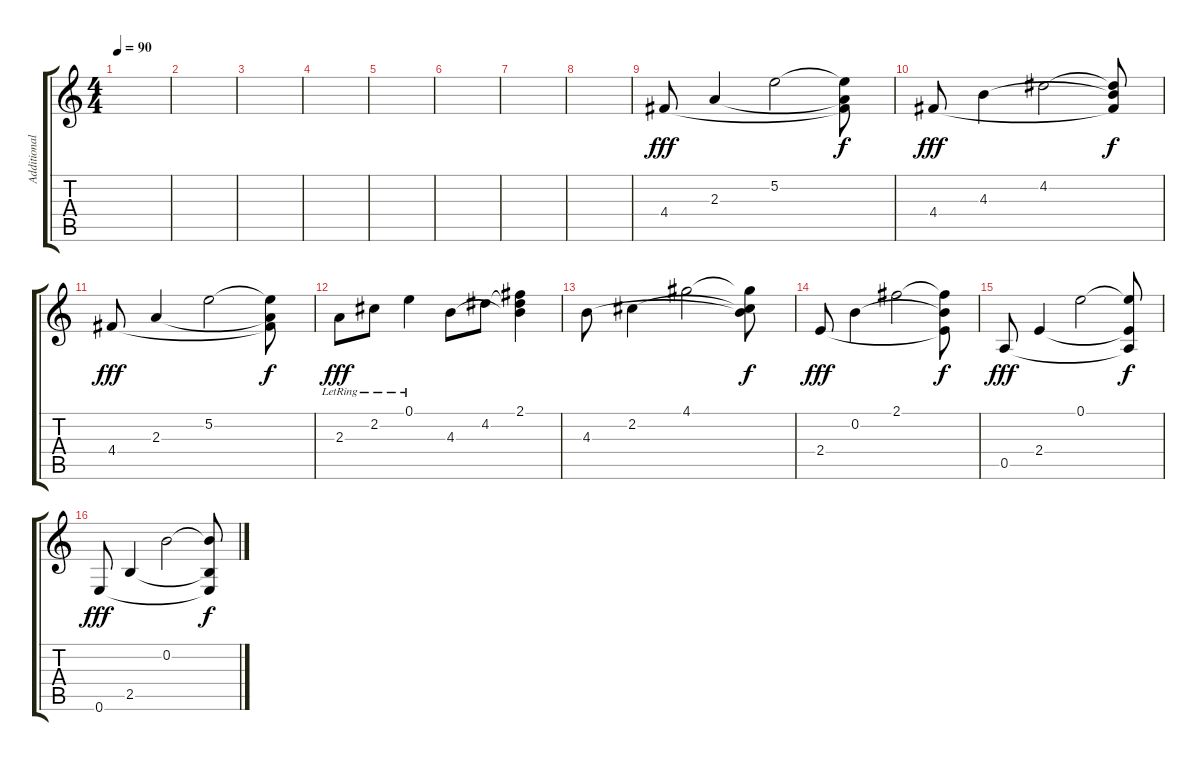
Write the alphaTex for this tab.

\track ("Additional Guitar" "Additional") {instrument electricguitarclean}
\staff {score tabs}
\tuning (E4 B3 G3 D3 A2 E2) {hide}
\ts (4 4)
\tempo 90
\clef g2
\ks c
|
|
|
|
|
|
|
|
4.4.8{dy fff volume 13 instrument electricguitarclean} 2.3.4 5.2.2 (5.2{t} 2.3{t} 4.4{t}).8{dy f} |
4.4.8{dy fff volume 13 instrument electricguitarclean} 4.3.4 4.2.2 (4.2{t} 4.3{t} 4.4{t}).8{dy f} |
4.4.8{dy fff volume 13 instrument electricguitarclean} 2.3.4 5.2.2 (5.2{t} 2.3{t} 4.4{t}).8{dy f} |
2.3{lr}.8{dy fff} 2.2{lr}.8 0.1{lr}.4 4.3.8 4.2.8 (2.1 4.2{t} 4.3{t}).4 |
4.3.8{volume 13 instrument electricguitarclean} 2.2.4 4.1.2 (4.1{t} 2.2{t} 4.3{t}).8{dy f} |
2.4.8{dy fff volume 13 instrument electricguitarclean} 0.2.4 2.1.2 (2.1{t} 0.2{t} 2.4{t}).8{dy f} |
0.5.8{dy fff volume 13 instrument electricguitarclean} 2.4.4 0.1.2 (0.1{t} 2.4{t} 0.5{t}).8{dy f} |
0.6.8{dy fff volume 13 instrument electricguitarclean} 2.5.4 0.2.2 (0.2{t} 2.5{t} 0.6{t}).8{dy f}
